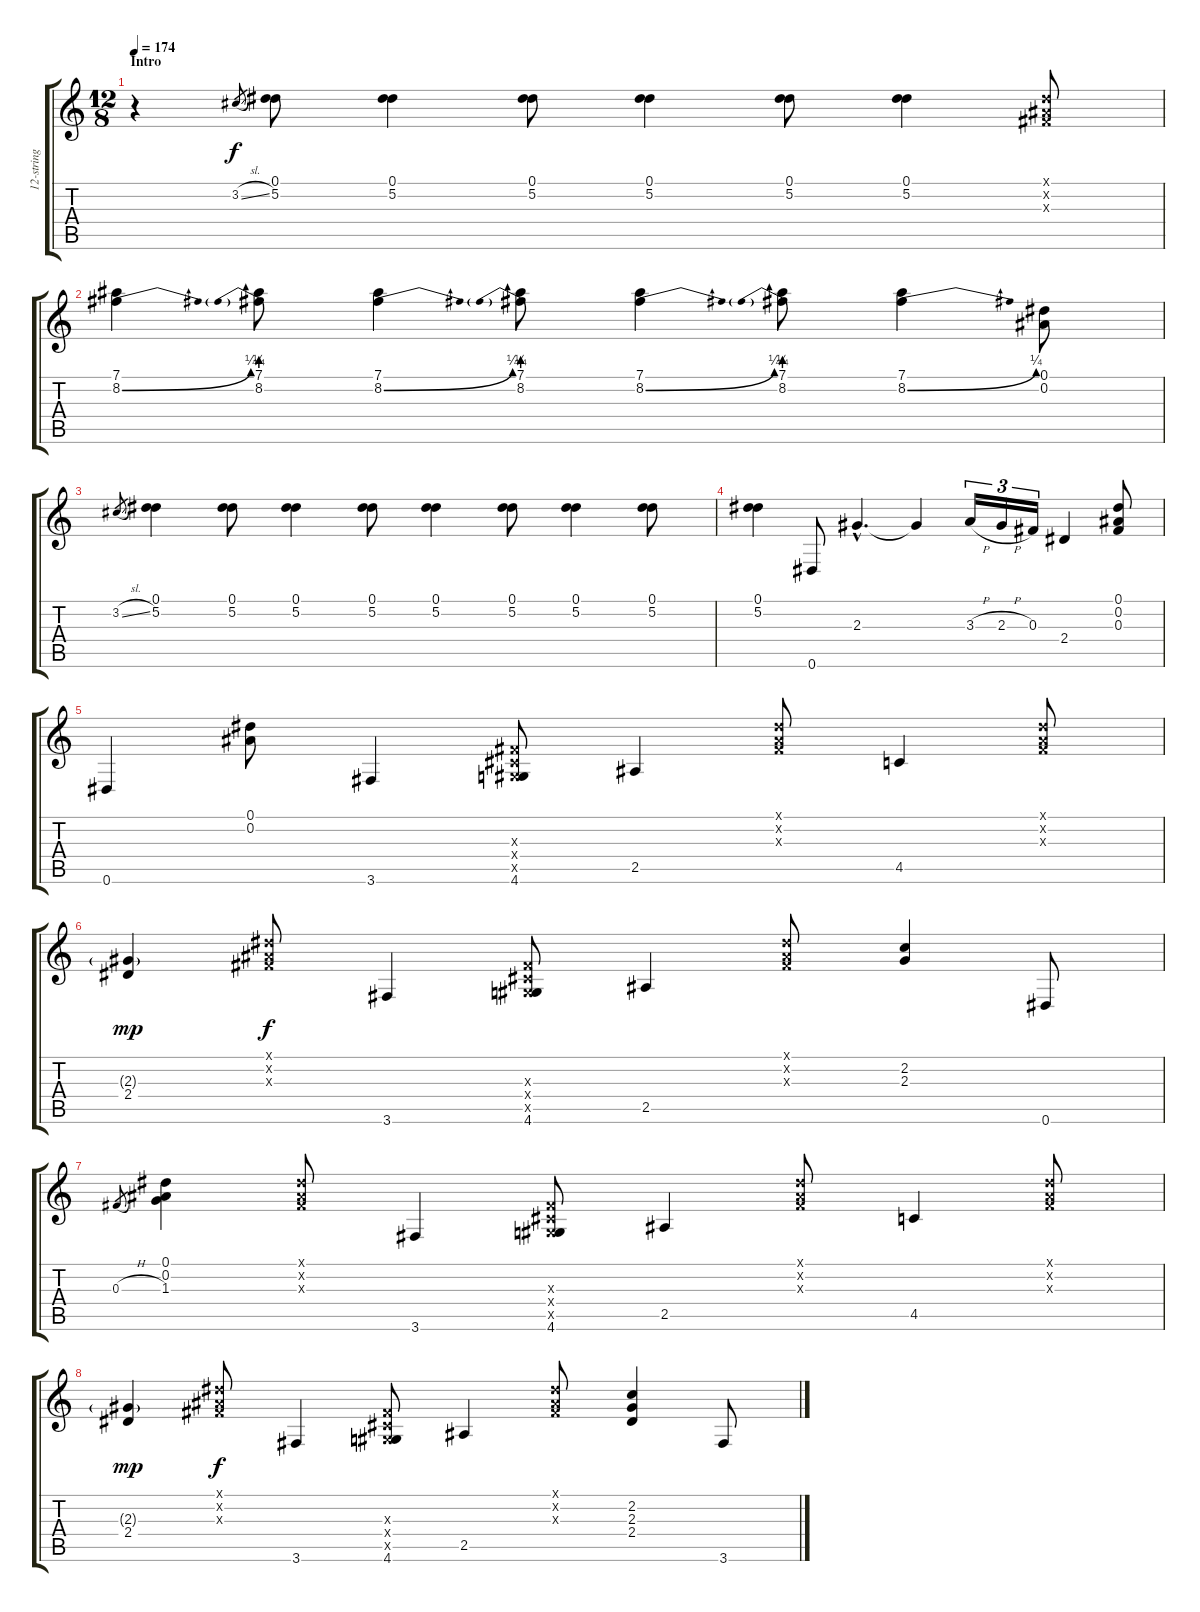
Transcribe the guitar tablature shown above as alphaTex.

\track ("12-string Ac." "12-string ") {instrument acousticguitarsteel}
\staff {score tabs}
\tuning (Eb4 Bb3 Gb3 Db3 Ab2 Eb2) {hide}
\ts (12 8)
\section ("" "Intro")
\tempo 174
\clef g2
\ks c
r.4{dy f instrument acousticguitarsteel} 3.2{sl}.8{gr} (0.1 5.2).8 (0.1 5.2).4 (0.1 5.2).8 (0.1 5.2).4 (0.1 5.2).8 (0.1 5.2).4 (0.1{x} 0.2{x} 0.3{x}).8 |
(7.1 8.2{be (bend 0 0 60 1)}).4 (7.1 8.2{be (prebend 0 1 60 1)}).8 (7.1 8.2{be (bend 0 0 60 1)}).4 (7.1 8.2{be (prebend 0 1 60 1)}).8 (7.1 8.2{be (bend 0 0 60 1)}).4 (7.1 8.2{be (prebend 0 1 60 1)}).8 (7.1 8.2{be (bend 0 0 60 1)}).4 (0.1 0.2).8 |
3.2{sl}.8{gr} (0.1 5.2).4 (0.1 5.2).8 (0.1 5.2).4 (0.1 5.2).8 (0.1 5.2).4 (0.1 5.2).8 (0.1 5.2).4 (0.1 5.2).8 |
(0.1 5.2).4 0.6.8 2.3{hac}.4{d} 2.3{t}.4 3.3{h}.16{tu (3 2)} 2.3{h}.16{tu (3 2)} 0.3.16{tu (3 2)} 2.4.4 (0.1 0.2 0.3).8 |
0.6.4 (0.1 0.2).8 3.6.4 (0.3{x} 0.4{x} 0.5{x} 4.6).8 2.5.4 (0.1{x} 0.2{x} 0.3{x}).8 4.5.4 (0.1{x} 0.2{x} 0.3{x}).8 |
(2.3{g} 2.4).4{dy mp} (0.1{x} 0.2{x} 0.3{x}).8{dy f} 3.6.4 (0.3{x} 0.4{x} 0.5{x} 4.6).8 2.5.4 (0.1{x} 0.2{x} 0.3{x}).8 (2.2 2.3).4 0.6.8 |
0.3{h}.8{gr} (0.1 0.2 1.3).4 (0.1{x} 0.2{x} 0.3{x}).8 3.6.4 (0.3{x} 0.4{x} 0.5{x} 4.6).8 2.5.4 (0.1{x} 0.2{x} 0.3{x}).8 4.5.4 (0.1{x} 0.2{x} 0.3{x}).8 |
(2.3{g} 2.4).4{dy mp} (0.1{x} 0.2{x} 0.3{x}).8{dy f} 3.6.4 (0.3{x} 0.4{x} 0.5{x} 4.6).8 2.5.4 (0.1{x} 0.2{x} 0.3{x}).8 (2.2 2.3 2.4).4 3.6.8
